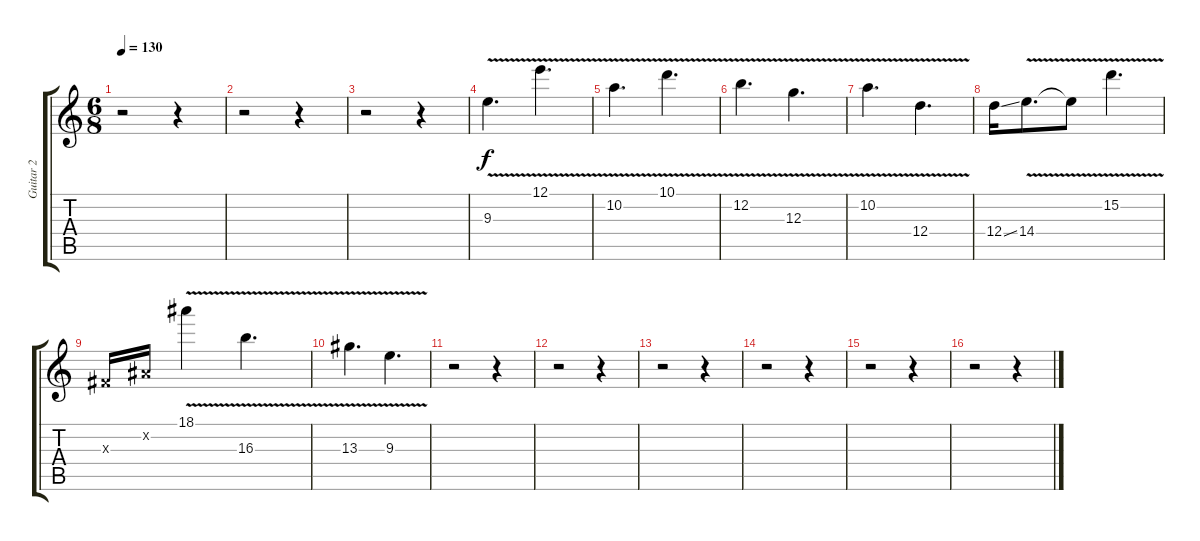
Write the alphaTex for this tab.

\track ("Guitar 2" "Guitar 2") {instrument overdrivenguitar}
\staff {score tabs}
\tuning (E4 B3 G3 D3 A2 E2) {hide}
\ts (6 8)
\tempo 130
\clef g2
\ks c
r.2{dy f} r.4 |
r.2 r.4 |
r.2 r.4 |
9.3{v}.4{d} 12.1{v}.4{d} |
10.2{v}.4{d} 10.1{v}.4{d} |
12.2{v}.4{d} 12.3{v}.4{d} |
10.2{v}.4{d} 12.4{v}.4{d} |
12.4{ss}.16 14.4{v}.8{d} 14.4{t}.8 15.2{v}.4{d} |
-1.3{x}.16 -1.2{x}.16 18.1{v}.4 16.3{v}.4{d} |
13.3{v}.4{d} 9.3{v}.4{d} |
r.2 r.4 |
r.2 r.4 |
r.2 r.4 |
r.2 r.4 |
r.2 r.4 |
r.2 r.4
